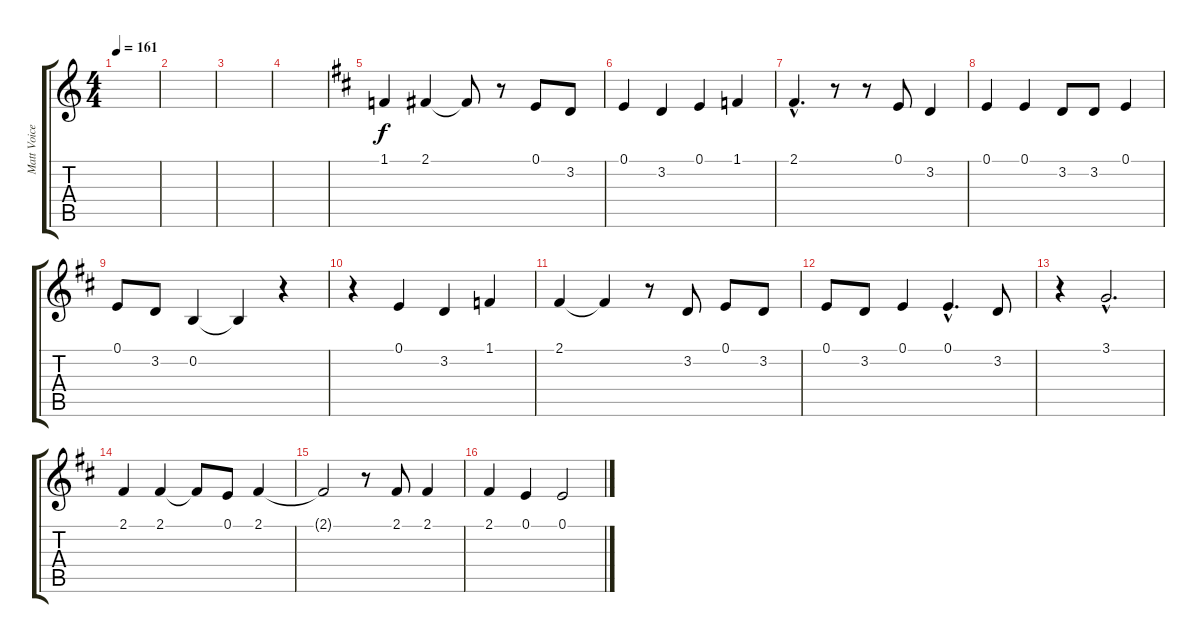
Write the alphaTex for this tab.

\track ("Matt Voice" "Matt Voice") {instrument lead2sawtooth}
\staff {score tabs}
\tuning (E4 B3 G3 D3 A2 E2) {hide}
\ts (4 4)
\tempo 161
\clef g2
\ks c
|
|
|
|
\ks d
1.1.4 2.1.4 2.1{t}.8 r.8 0.1.8 3.2.8 |
0.1.4 3.2.4 0.1.4 1.1.4 |
2.1{hac}.4{d} r.8 r.8 0.1.8 3.2.4 |
0.1.4 0.1.4 3.2.8 3.2.8 0.1.4 |
0.1.8 3.2.8 0.2.4 0.2{t}.4 r.4 |
r.4 0.1.4 3.2.4 1.1.4 |
2.1.4 2.1{t}.4 r.8 3.2.8 0.1.8 3.2.8 |
0.1.8 3.2.8 0.1.4 0.1{hac}.4{d} 3.2.8 |
r.4 3.1{hac}.2{d} |
2.1.4 2.1.4 2.1{t}.8 0.1.8 2.1.4 |
2.1{t}.2 r.8 2.1.8 2.1.4 |
2.1.4 0.1.4 0.1.2
